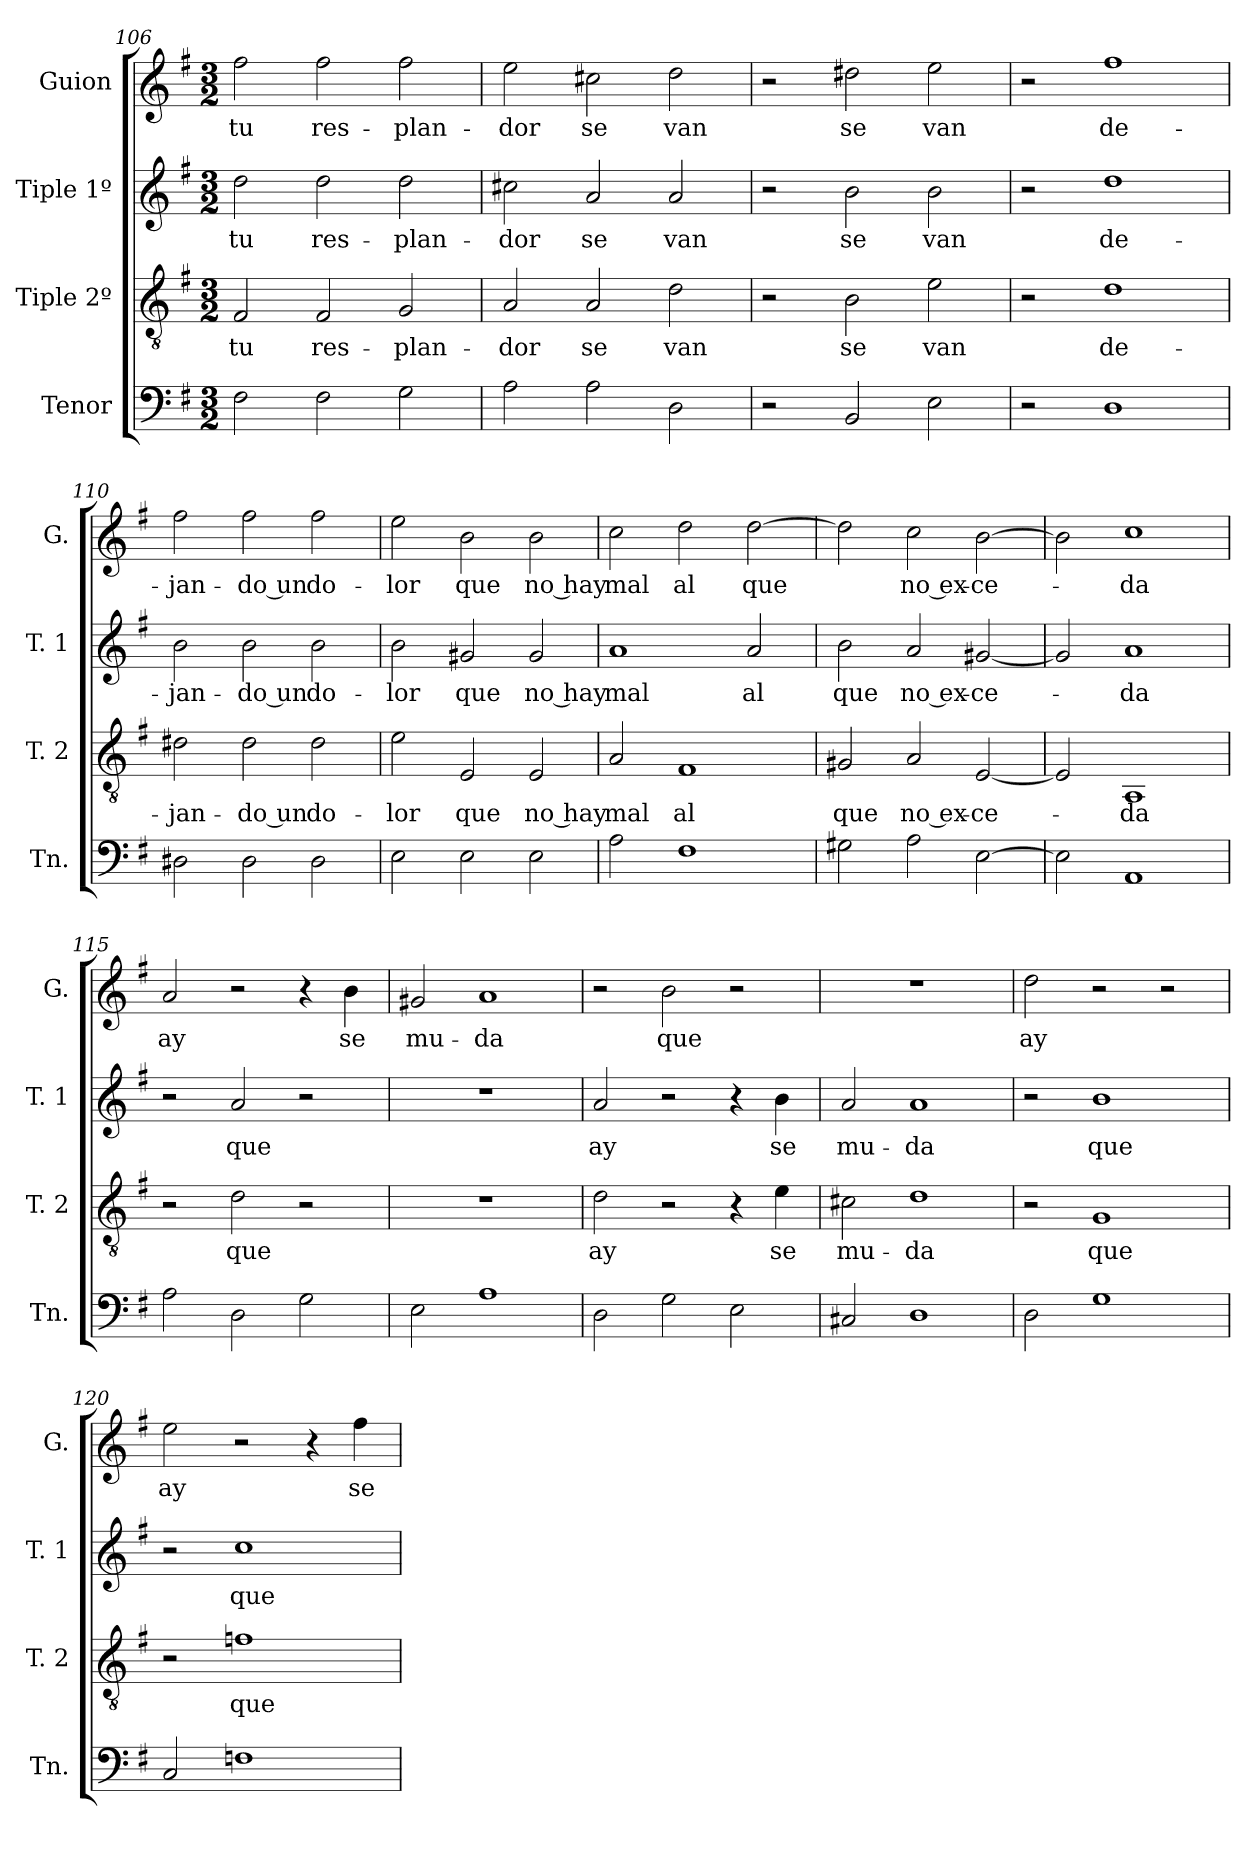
**kern	**kern	**text	**kern	**text	**kern	**text
*part4	*part3	*part3	*part2	*part2	*part1	*part1
*staff4	*staff3	*staff3	*staff2	*staff2	*staff1	*staff1
*I"Tenor	*I"Tiple 2º	*	*I"Tiple 1º	*	*I"Guion	*
*I'Tn.	*I'T. 2	*	*I'T. 1	*	*I'G.	*
*clefF4	*clefGv2	*	*clefG2	*	*clefG2	*
*k[f#]	*k[f#]	*	*k[f#]	*	*k[f#]	*
*M3/2	*M3/2	*	*M3/2	*	*M3/2	*
=106	=106	=106	=106	=106	=106	=106
2F#	2F#	tu	2dd	tu	2ff#	tu
2F#	2F#	res-	2dd	res-	2ff#	res-
2G	2G	-plan-	2dd	-plan-	2ff#	-plan-
=107	=107	=107	=107	=107	=107	=107
2A	2A	-dor	2cc#X	-dor	2ee	-dor
2A	2A	se	2a	se	2cc#X	se
2D	2d	van	2a	van	2dd	van
=108	=108	=108	=108	=108	=108	=108
2r	2r	.	2r	.	2r	.
2BB	2B	se	2b	se	2dd#X	se
2E	2e	van	2b	van	2ee	van
=109	=109	=109	=109	=109	=109	=109
2r	2r	.	2r	.	2r	.
1D	1d	de-	1dd	de-	1ff#	de-
=110	=110	=110	=110	=110	=110	=110
2D#X	2d#X	-jan-	2b	-jan-	2ff#	-jan-
2D#	2d#	-do un	2b	-do un	2ff#	-do un
2D#	2d#	do-	2b	do-	2ff#	do-
=111	=111	=111	=111	=111	=111	=111
2E	2e	-lor	2b	-lor	2ee	-lor
2E	2E	que	2g#X	que	2b	que
2E	2E	no hay	2g#	no hay	2b	no hay
=112	=112	=112	=112	=112	=112	=112
2A	2A	mal	1a	mal	2cc	mal
1F#	1F#	al	.	.	2dd	al
.	.	.	2a	al	[2dd	que
=113	=113	=113	=113	=113	=113	=113
2G#X	2G#X	que	2b	que	2dd]	.
2A	2A	no ex-	2a	no ex-	2cc	no ex-
[2E	[2E	-ce-	[2g#X	-ce-	[2b	-ce-
=114	=114	=114	=114	=114	=114	=114
2E]	2E]	.	2g#]	.	2b]	.
1AA	1AA	-da	1a	-da	1cc	-da
=115	=115	=115	=115	=115	=115	=115
2A	2r	.	2r	.	2a	ay
2D	2d	que	2a	que	2r	.
2G	2r	.	2r	.	4r	.
.	.	.	.	.	4b	se
=116	=116	=116	=116	=116	=116	=116
2E	1.r	.	1.r	.	2g#X	mu-
1A	.	.	.	.	1a	-da
=117	=117	=117	=117	=117	=117	=117
2D	2d	ay	2a	ay	2r	.
2G	2r	.	2r	.	2b	que
2E	4r	.	4r	.	2r	.
.	4e	se	4b	se	.	.
=118	=118	=118	=118	=118	=118	=118
2C#X	2c#X	mu-	2a	mu-	1.r	.
1D	1d	-da	1a	-da	.	.
=119	=119	=119	=119	=119	=119	=119
2D	2r	.	2r	.	2dd	ay
1G	1G	que	1b	que	2r	.
.	.	.	.	.	2r	.
=120	=120	=120	=120	=120	=120	=120
2C	2r	.	2r	.	2ee	ay
1Fn	1fn	que	1cc	que	2r	.
.	.	.	.	.	4r	.
.	.	.	.	.	4ff#	se
=	=	=	=	=	=	=
*-	*-	*-	*-	*-	*-	*-
